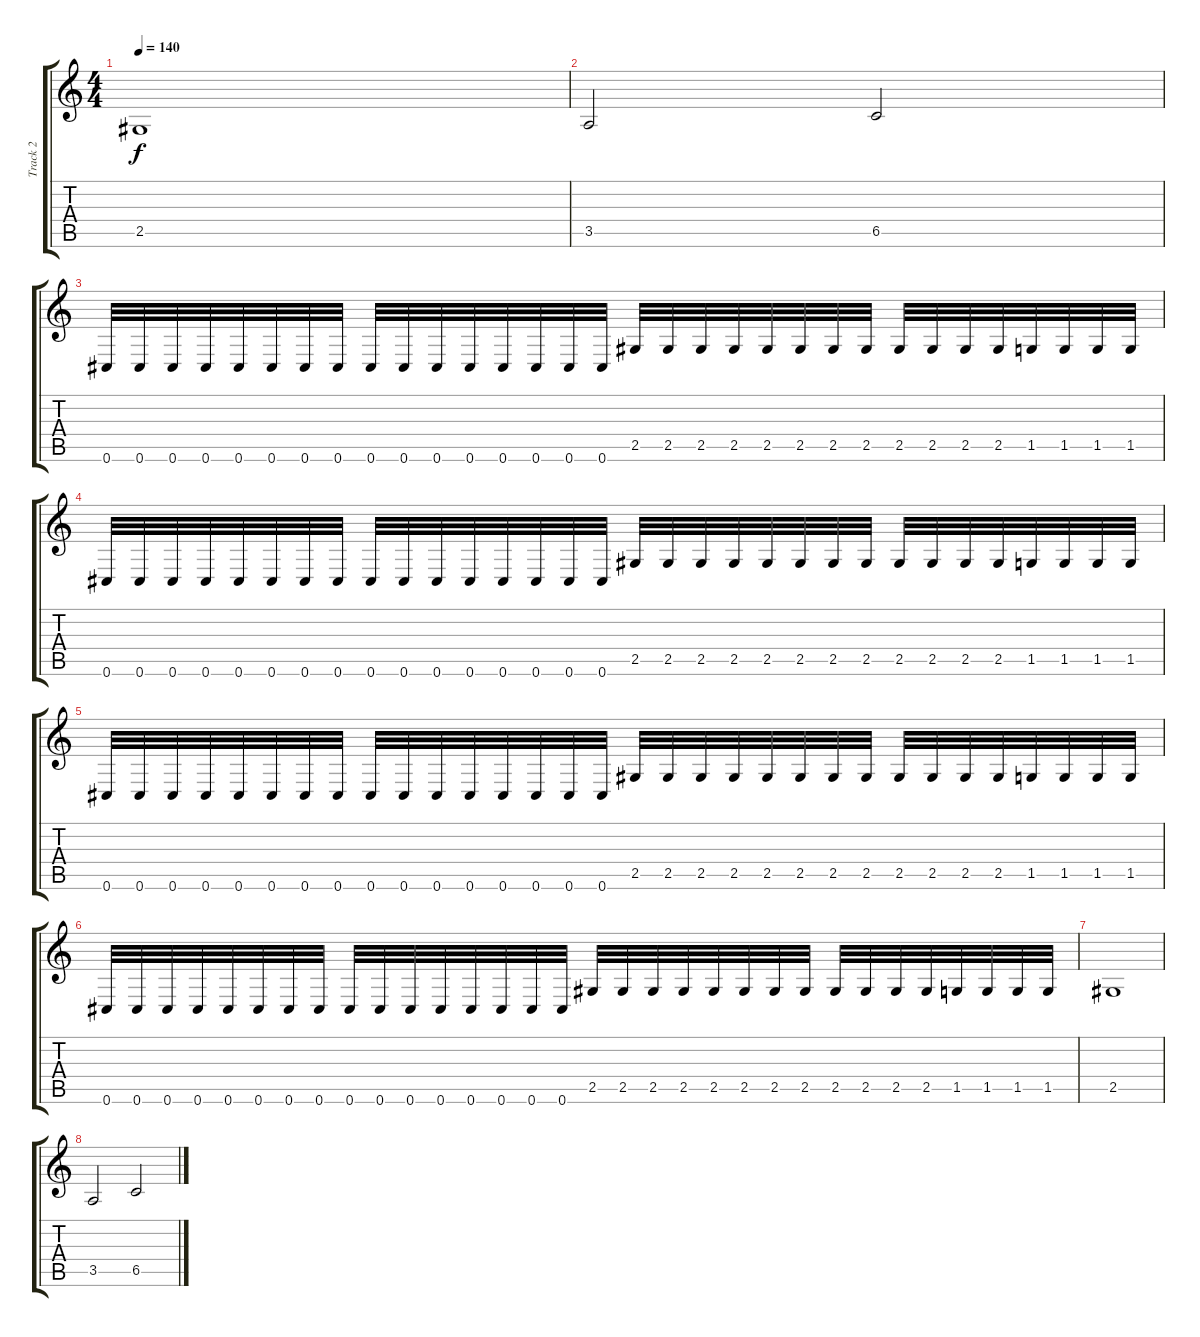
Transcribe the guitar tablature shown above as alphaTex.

\track ("Track 2" "Track 2") {instrument distortionguitar}
\staff {score tabs}
\tuning (Db4 Ab3 E3 B2 Gb2 Db2) {hide}
\ts (4 4)
\tempo 140
\clef g2
\ks c
2.5.1{dy f} |
3.5.2 6.5.2 |
0.6.32 0.6.32 0.6.32 0.6.32 0.6.32 0.6.32 0.6.32 0.6.32 0.6.32 0.6.32 0.6.32 0.6.32 0.6.32 0.6.32 0.6.32 0.6.32 2.5.32 2.5.32 2.5.32 2.5.32 2.5.32 2.5.32 2.5.32 2.5.32 2.5.32 2.5.32 2.5.32 2.5.32 1.5.32 1.5.32 1.5.32 1.5.32 |
0.6.32 0.6.32 0.6.32 0.6.32 0.6.32 0.6.32 0.6.32 0.6.32 0.6.32 0.6.32 0.6.32 0.6.32 0.6.32 0.6.32 0.6.32 0.6.32 2.5.32 2.5.32 2.5.32 2.5.32 2.5.32 2.5.32 2.5.32 2.5.32 2.5.32 2.5.32 2.5.32 2.5.32 1.5.32 1.5.32 1.5.32 1.5.32 |
0.6.32 0.6.32 0.6.32 0.6.32 0.6.32 0.6.32 0.6.32 0.6.32 0.6.32 0.6.32 0.6.32 0.6.32 0.6.32 0.6.32 0.6.32 0.6.32 2.5.32 2.5.32 2.5.32 2.5.32 2.5.32 2.5.32 2.5.32 2.5.32 2.5.32 2.5.32 2.5.32 2.5.32 1.5.32 1.5.32 1.5.32 1.5.32 |
0.6.32 0.6.32 0.6.32 0.6.32 0.6.32 0.6.32 0.6.32 0.6.32 0.6.32 0.6.32 0.6.32 0.6.32 0.6.32 0.6.32 0.6.32 0.6.32 2.5.32 2.5.32 2.5.32 2.5.32 2.5.32 2.5.32 2.5.32 2.5.32 2.5.32 2.5.32 2.5.32 2.5.32 1.5.32 1.5.32 1.5.32 1.5.32 |
2.5.1 |
3.5.2 6.5.2
